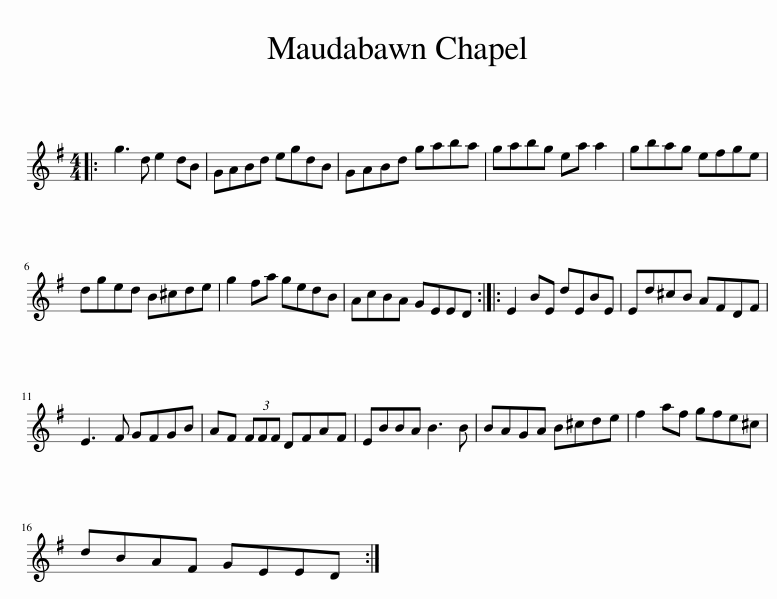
X:1
L:1/8
M:4/4
I:linebreak $
K:G
V:1 treble
V:1
|: g3 d e2 dB | GABd egdB | GABd gaba | gabg ea a2 | gbag efge |$ %5
 dged B^cde | g2 fa gedB | AcBA GEED :: E2 BE dEBE | Ed^cB AFDF |$ %10
 E3 F GFGB | AF (3FFF DFAF | EBBA B3 B | BAGA B^cde | f2 af gfe^c |$ %15
 dBAF GEED :| %16
